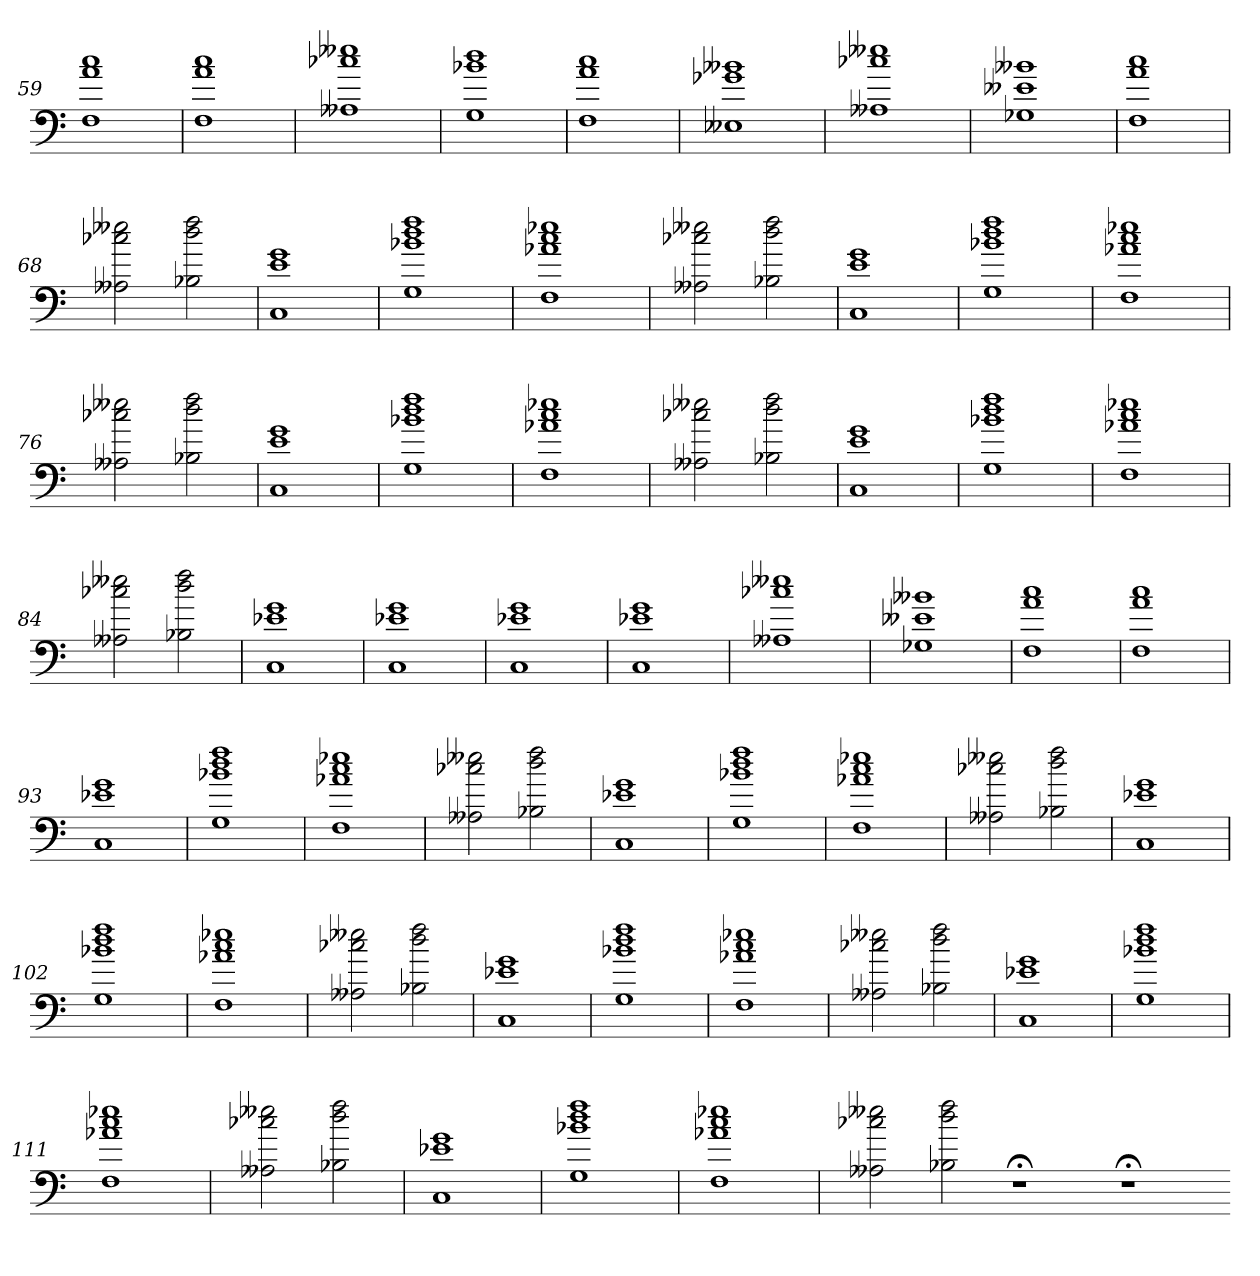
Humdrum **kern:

**kern
*part1
*staff1
=59
1F 1a 1cc
=60
1F 1a 1cc
=61
1A--X 1cc-X 1ee--X
=62
1G 1b-X 1dd
=63
1F 1a 1cc
=64
1E--X 1g-X 1b--X
=65
1A--X 1cc-X 1ee--X
=66
1G-X 1e--X 1b--X
=67
1F 1a 1cc
=68
2A--X 2cc-X 2ee--X
2B-X 2dd 2ff
=69
1C 1e 1g
=70
1G 1b-X 1dd 1ff
=71
1F 1a-X 1cc 1ee-X
=72
2A--X 2cc-X 2ee--X
2B-X 2dd 2ff
=73
1C 1e 1g
=74
1G 1b-X 1dd 1ff
=75
1F 1a-X 1cc 1ee-X
=76
2A--X 2cc-X 2ee--X
2B-X 2dd 2ff
=77
1C 1e 1g
=78
1G 1b-X 1dd 1ff
=79
1F 1a-X 1cc 1ee-X
=80
2A--X 2cc-X 2ee--X
2B-X 2dd 2ff
=81
1C 1e 1g
=82
1G 1b-X 1dd 1ff
=83
1F 1a-X 1cc 1ee-X
=84
2A--X 2cc-X 2ee--X
2B-X 2dd 2ff
=85
1C 1e-X 1g
=86
1C 1e-X 1g
=87
1C 1e-X 1g
=88
1C 1e-X 1g
=89
1A--X 1cc-X 1ee--X
=90
1G-X 1e--X 1b--X
=91
1F 1a 1cc
=92
1F 1a 1cc
=93
1C 1e-X 1g
=94
1G 1b-X 1dd 1ff
=95
1F 1a-X 1cc 1ee-X
=96
2A--X 2cc-X 2ee--X
2B-X 2dd 2ff
=97
1C 1e-X 1g
=98
1G 1b-X 1dd 1ff
=99
1F 1a-X 1cc 1ee-X
=100
2A--X 2cc-X 2ee--X
2B-X 2dd 2ff
=101
1C 1e-X 1g
=102
1G 1b-X 1dd 1ff
=103
1F 1a-X 1cc 1ee-X
=104
2A--X 2cc-X 2ee--X
2B-X 2dd 2ff
=105
1C 1e-X 1g
=106
1G 1b-X 1dd 1ff
=107
1F 1a-X 1cc 1ee-X
=108
2A--X 2cc-X 2ee--X
2B-X 2dd 2ff
=109
1C 1e-X 1g
=110
1G 1b-X 1dd 1ff
=111
1F 1a-X 1cc 1ee-X
=112
2A--X 2cc-X 2ee--X
2B-X 2dd 2ff
=113
1C 1e-X 1g
=114
1G 1b-X 1dd 1ff
=115
1F 1a-X 1cc 1ee-X
=116
2A--X 2cc-X 2ee--X
2B-X 2dd 2ff
1r;<
1r;<
=-
*-
